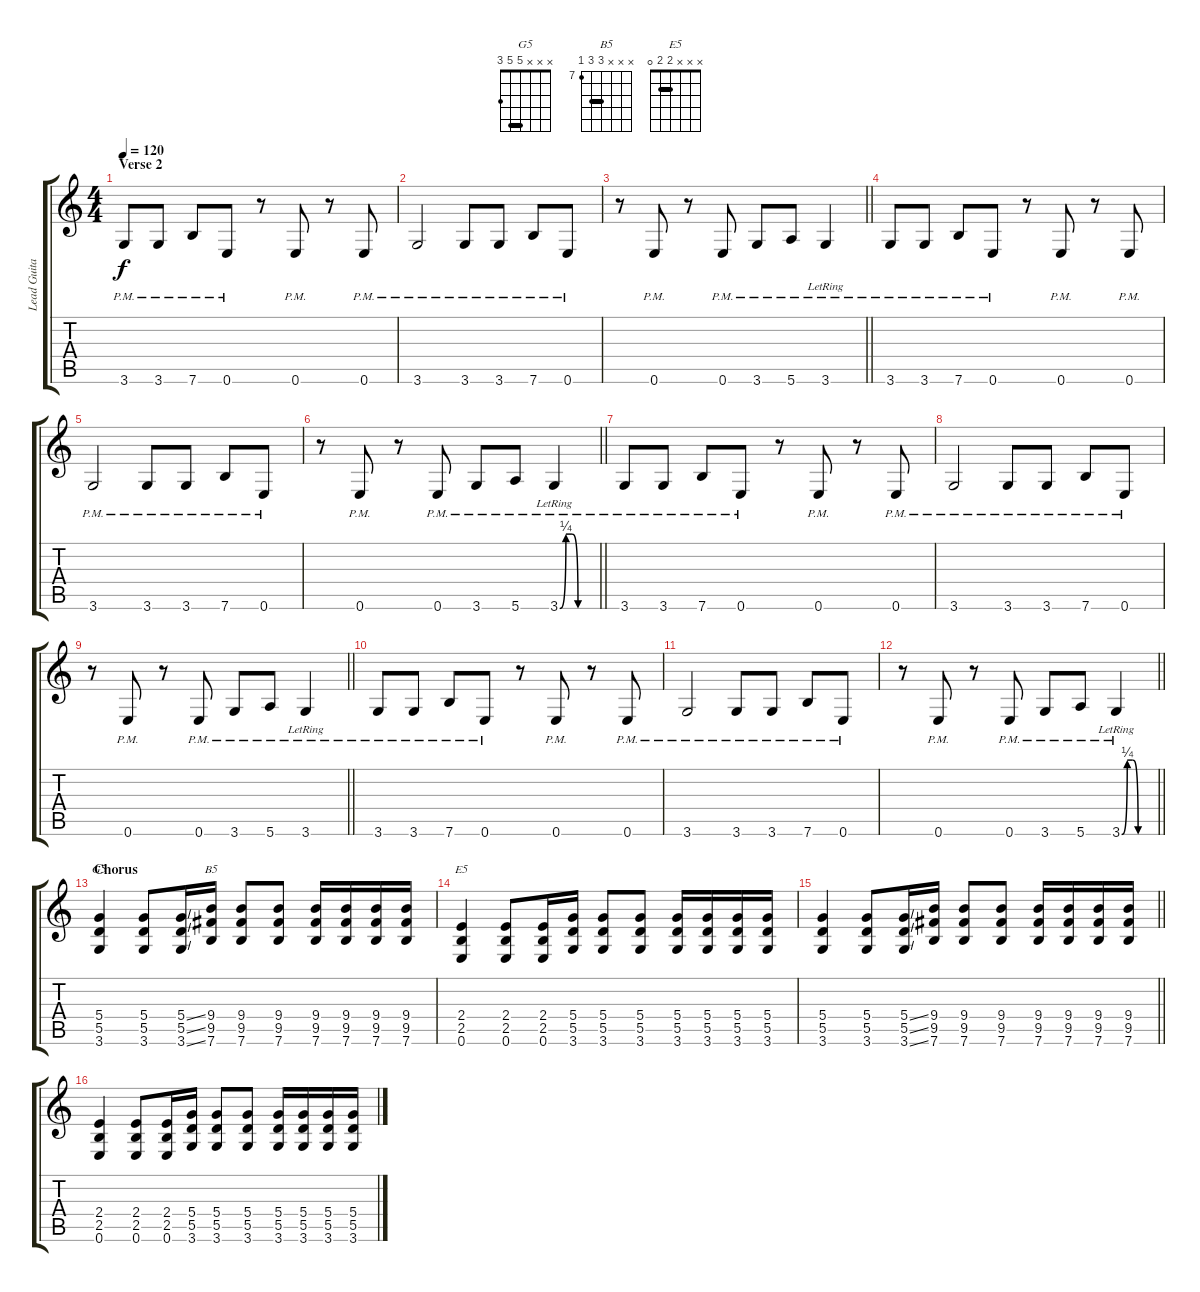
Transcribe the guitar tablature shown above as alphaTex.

\track ("Lead Guitar" "Lead Guita") {instrument overdrivenguitar}
\staff {score tabs}
\tuning (E4 B3 G3 D3 A2 E2) {hide}
\chord ("G5" x x x 5 5 3) {barre 5}
\chord ("B5" x x x 9 9 7) {firstfret 7 barre 9}
\chord ("E5" x x x 2 2 0) {barre 2}
\ts (4 4)
\section ("" "Verse 2")
\tempo 120
\clef g2
\ks c
3.6{pm}.8{dy f} 3.6{pm}.8 7.6{pm}.8 0.6{pm}.8 r.8 0.6{pm}.8 r.8 0.6{pm}.8 |
3.6{pm}.2 3.6{pm}.8 3.6{pm}.8 7.6{pm}.8 0.6{pm}.8 |
\barLineRight lightlight
r.8 0.6{pm}.8 r.8 0.6{pm}.8 3.6{pm}.8 5.6{pm}.8 3.6{pm lr}.4 |
3.6{pm}.8 3.6{pm}.8 7.6{pm}.8 0.6{pm}.8 r.8 0.6{pm}.8 r.8 0.6{pm}.8 |
3.6{pm}.2 3.6{pm}.8 3.6{pm}.8 7.6{pm}.8 0.6{pm}.8 |
\barLineRight lightlight
r.8 0.6{pm}.8 r.8 0.6{pm}.8 3.6{pm}.8 5.6{pm}.8 3.6{be (custom 0 0 10 1 20 1 30 0 60 0) pm lr}.4 |
3.6{pm}.8 3.6{pm}.8 7.6{pm}.8 0.6{pm}.8 r.8 0.6{pm}.8 r.8 0.6{pm}.8 |
3.6{pm}.2 3.6{pm}.8 3.6{pm}.8 7.6{pm}.8 0.6{pm}.8 |
\barLineRight lightlight
r.8 0.6{pm}.8 r.8 0.6{pm}.8 3.6{pm}.8 5.6{pm}.8 3.6{pm lr}.4 |
3.6{pm}.8 3.6{pm}.8 7.6{pm}.8 0.6{pm}.8 r.8 0.6{pm}.8 r.8 0.6{pm}.8 |
3.6{pm}.2 3.6{pm}.8 3.6{pm}.8 7.6{pm}.8 0.6{pm}.8 |
\barLineRight lightlight
r.8 0.6{pm}.8 r.8 0.6{pm}.8 3.6{pm}.8 5.6{pm}.8 3.6{be (custom 0 0 10 1 20 1 30 0 60 0) pm lr}.4 |
\section ("" "Chorus")
(5.4 5.5 3.6).4{ch "G5"} (5.4 5.5 3.6).8 (5.4{ss} 5.5{ss} 3.6{ss}).16 (9.4 9.5 7.6).16{ch "B5"} (9.4 9.5 7.6).8 (9.4 9.5 7.6).8 (9.4 9.5 7.6).16 (9.4 9.5 7.6).16 (9.4 9.5 7.6).16 (9.4 9.5 7.6).16 |
(2.4 2.5 0.6).4{ch "E5"} (2.4 2.5 0.6).8 (2.4 2.5 0.6).16 (5.4 5.5 3.6).16 (5.4 5.5 3.6).8 (5.4 5.5 3.6).8 (5.4 5.5 3.6).16 (5.4 5.5 3.6).16 (5.4 5.5 3.6).16 (5.4 5.5 3.6).16 |
\barLineRight lightlight
(5.4 5.5 3.6).4 (5.4 5.5 3.6).8 (5.4{ss} 5.5{ss} 3.6{ss}).16 (9.4 9.5 7.6).16 (9.4 9.5 7.6).8 (9.4 9.5 7.6).8 (9.4 9.5 7.6).16 (9.4 9.5 7.6).16 (9.4 9.5 7.6).16 (9.4 9.5 7.6).16 |
(2.4 2.5 0.6).4 (2.4 2.5 0.6).8 (2.4 2.5 0.6).16 (5.4 5.5 3.6).16 (5.4 5.5 3.6).8 (5.4 5.5 3.6).8 (5.4 5.5 3.6).16 (5.4 5.5 3.6).16 (5.4 5.5 3.6).16 (5.4 5.5 3.6).16
